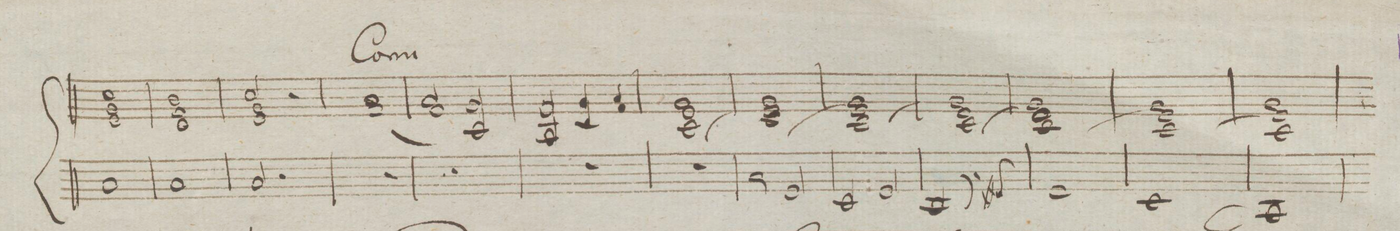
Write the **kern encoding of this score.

**kern
*I"Organo
*clefF4
*k[fngn]
*met(c|)
*M2/2
1C/
=237
1C/
=238
2.C/
4r
=239
1r
=240
1r
=241
1r
=242
1r
=243
2C\
2GG/
=244
2EE/
2GG/
=245
2CC/
4.r
8FF#X/
=246
1GG/
=247
1EE/
=248
1CC/
=249
*-
